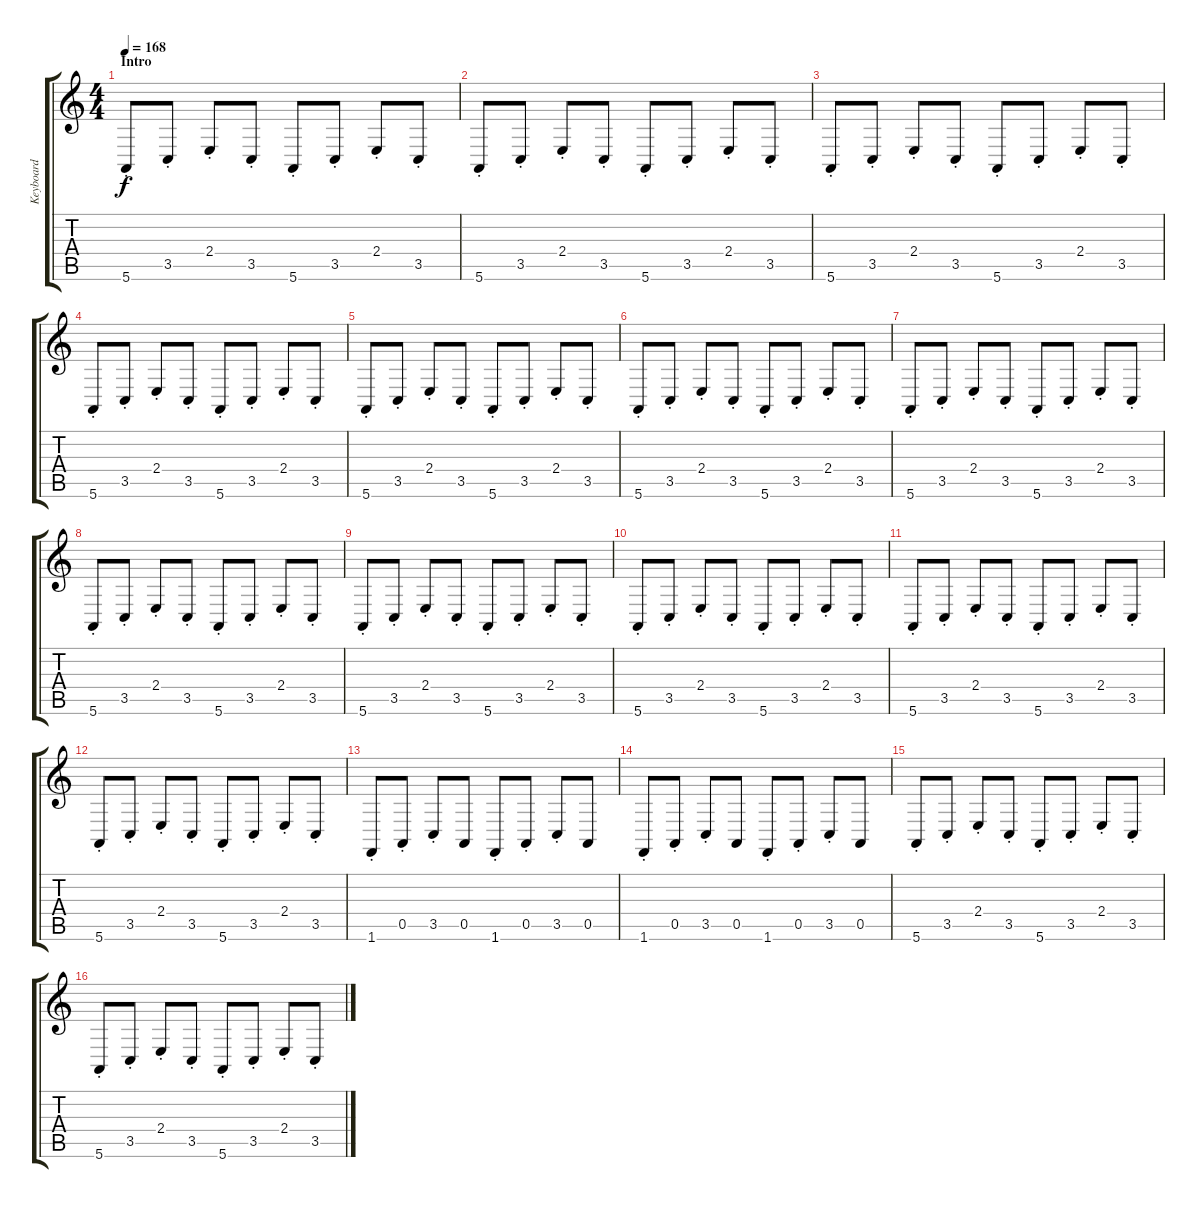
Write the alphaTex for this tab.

\track ("Keyboard" "Keyboard") {instrument lead1square}
\staff {score tabs}
\tuning (E4 B3 G3 D3 A2 E2) {hide}
\ts (4 4)
\section ("" "Intro")
\tempo 168
\clef g2
\ks c
5.6{st}.8{dy f instrument lead1square} 3.5{st}.8 2.4{st}.8 3.5{st}.8 5.6{st}.8 3.5{st}.8 2.4{st}.8 3.5{st}.8 |
5.6{st}.8 3.5{st}.8 2.4{st}.8 3.5{st}.8 5.6{st}.8 3.5{st}.8 2.4{st}.8 3.5{st}.8 |
5.6{st}.8 3.5{st}.8 2.4{st}.8 3.5{st}.8 5.6{st}.8 3.5{st}.8 2.4{st}.8 3.5{st}.8 |
5.6{st}.8 3.5{st}.8 2.4{st}.8 3.5{st}.8 5.6{st}.8 3.5{st}.8 2.4{st}.8 3.5{st}.8 |
5.6{st}.8 3.5{st}.8 2.4{st}.8 3.5{st}.8 5.6{st}.8 3.5{st}.8 2.4{st}.8 3.5{st}.8 |
5.6{st}.8 3.5{st}.8 2.4{st}.8 3.5{st}.8 5.6{st}.8 3.5{st}.8 2.4{st}.8 3.5{st}.8 |
5.6{st}.8 3.5{st}.8 2.4{st}.8 3.5{st}.8 5.6{st}.8 3.5{st}.8 2.4{st}.8 3.5{st}.8 |
5.6{st}.8 3.5{st}.8 2.4{st}.8 3.5{st}.8 5.6{st}.8 3.5{st}.8 2.4{st}.8 3.5{st}.8 |
5.6{st}.8 3.5{st}.8 2.4{st}.8 3.5{st}.8 5.6{st}.8 3.5{st}.8 2.4{st}.8 3.5{st}.8 |
5.6{st}.8 3.5{st}.8 2.4{st}.8 3.5{st}.8 5.6{st}.8 3.5{st}.8 2.4{st}.8 3.5{st}.8 |
5.6{st}.8 3.5{st}.8 2.4{st}.8 3.5{st}.8 5.6{st}.8 3.5{st}.8 2.4{st}.8 3.5{st}.8 |
5.6{st}.8 3.5{st}.8 2.4{st}.8 3.5{st}.8 5.6{st}.8 3.5{st}.8 2.4{st}.8 3.5{st}.8 |
1.6{st}.8 0.5{st}.8 3.5{st}.8 0.5.8 1.6{st}.8 0.5{st}.8 3.5{st}.8 0.5.8 |
1.6{st}.8 0.5{st}.8 3.5{st}.8 0.5.8 1.6{st}.8 0.5{st}.8 3.5{st}.8 0.5.8 |
5.6{st}.8 3.5{st}.8 2.4{st}.8 3.5{st}.8 5.6{st}.8 3.5{st}.8 2.4{st}.8 3.5{st}.8 |
5.6{st}.8 3.5{st}.8 2.4{st}.8 3.5{st}.8 5.6{st}.8 3.5{st}.8 2.4{st}.8 3.5{st}.8
